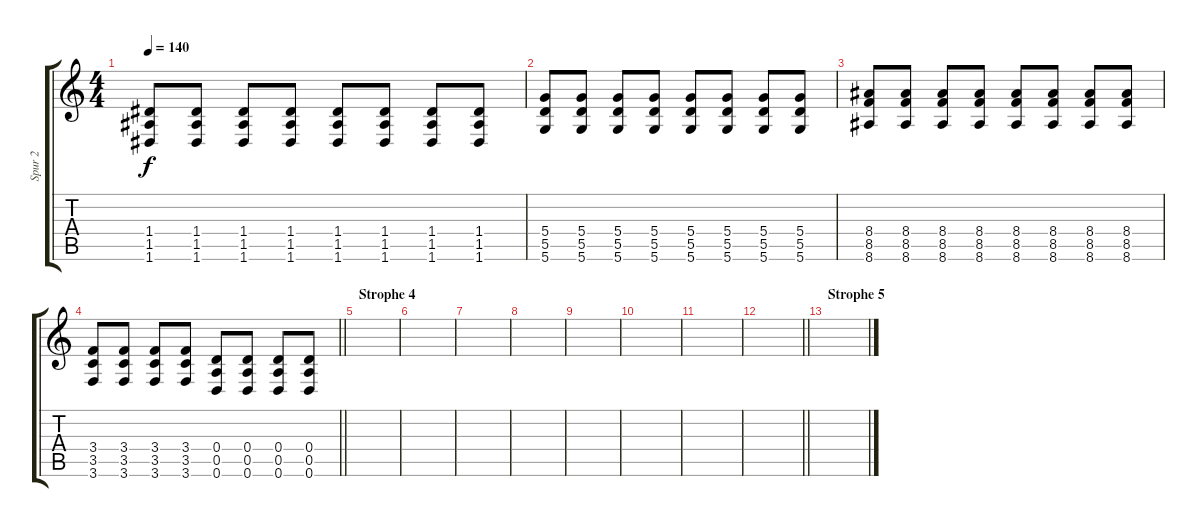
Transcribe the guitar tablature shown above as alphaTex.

\track ("Spur 2" "Spur 2") {instrument distortionguitar}
\staff {score tabs}
\tuning (D4 B3 G3 D3 A2 D2) {hide}
\ts (4 4)
\tempo 140
\clef g2
\ks c
(1.4 1.5 1.6).8{dy f} (1.4 1.5 1.6).8 (1.4 1.5 1.6).8 (1.4 1.5 1.6).8 (1.4 1.5 1.6).8 (1.4 1.5 1.6).8 (1.4 1.5 1.6).8 (1.4 1.5 1.6).8 |
(5.4 5.5 5.6).8 (5.4 5.5 5.6).8 (5.4 5.5 5.6).8 (5.4 5.5 5.6).8 (5.4 5.5 5.6).8 (5.4 5.5 5.6).8 (5.4 5.5 5.6).8 (5.4 5.5 5.6).8 |
(8.4 8.5 8.6).8 (8.4 8.5 8.6).8 (8.4 8.5 8.6).8 (8.4 8.5 8.6).8 (8.4 8.5 8.6).8 (8.4 8.5 8.6).8 (8.4 8.5 8.6).8 (8.4 8.5 8.6).8 |
\barLineRight lightlight
(3.4 3.5 3.6).8 (3.4 3.5 3.6).8 (3.4 3.5 3.6).8 (3.4 3.5 3.6).8 (0.4 0.5 0.6).8 (0.4 0.5 0.6).8 (0.4 0.5 0.6).8 (0.4 0.5 0.6).8 |
\section ("" "Strophe 4")
|
|
|
|
|
|
|
\barLineRight lightlight
|
\section ("" "Strophe 5")
